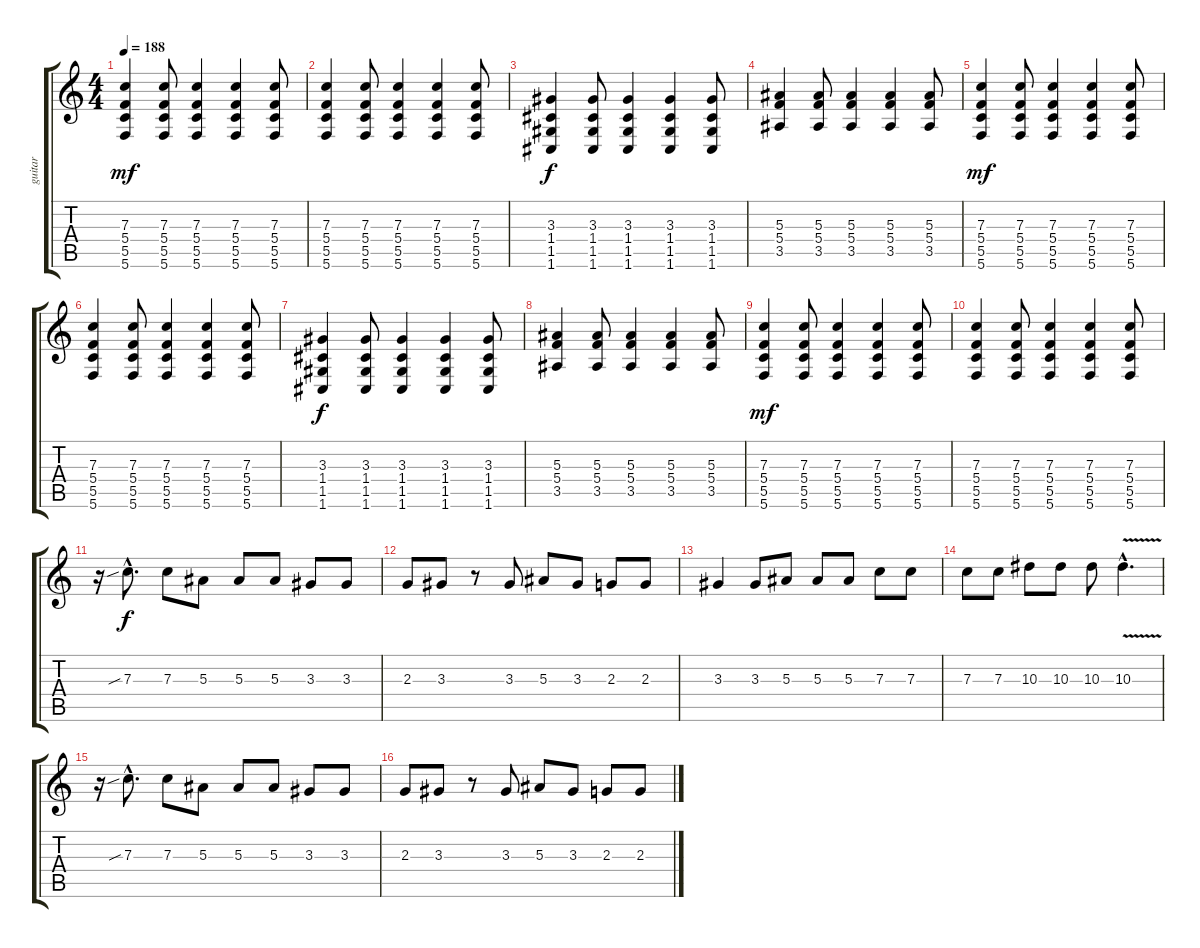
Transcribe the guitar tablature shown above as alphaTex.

\track ("guitar" "guitar") {instrument distortionguitar}
\staff {score tabs}
\tuning (D4 A3 F3 C3 G2 C2) {hide}
\ts (4 4)
\tempo 188
\clef g2
\ks c
(7.3 5.4 5.5 5.6).4{dy mf} (7.3 5.4 5.5 5.6).8 (7.3 5.4 5.5 5.6).4 (7.3 5.4 5.5 5.6).4 (7.3 5.4 5.5 5.6).8 |
(7.3 5.4 5.5 5.6).4 (7.3 5.4 5.5 5.6).8 (7.3 5.4 5.5 5.6).4 (7.3 5.4 5.5 5.6).4 (7.3 5.4 5.5 5.6).8 |
(3.3 1.4 1.5 1.6).4{dy f} (3.3 1.4 1.5 1.6).8 (3.3 1.4 1.5 1.6).4 (3.3 1.4 1.5 1.6).4 (3.3 1.4 1.5 1.6).8 |
(5.3 5.4 3.5).4 (5.3 5.4 3.5).8 (5.3 5.4 3.5).4 (5.3 5.4 3.5).4 (5.3 5.4 3.5).8 |
(7.3 5.4 5.5 5.6).4{dy mf} (7.3 5.4 5.5 5.6).8 (7.3 5.4 5.5 5.6).4 (7.3 5.4 5.5 5.6).4 (7.3 5.4 5.5 5.6).8 |
(7.3 5.4 5.5 5.6).4 (7.3 5.4 5.5 5.6).8 (7.3 5.4 5.5 5.6).4 (7.3 5.4 5.5 5.6).4 (7.3 5.4 5.5 5.6).8 |
(3.3 1.4 1.5 1.6).4{dy f} (3.3 1.4 1.5 1.6).8 (3.3 1.4 1.5 1.6).4 (3.3 1.4 1.5 1.6).4 (3.3 1.4 1.5 1.6).8 |
(5.3 5.4 3.5).4 (5.3 5.4 3.5).8 (5.3 5.4 3.5).4 (5.3 5.4 3.5).4 (5.3 5.4 3.5).8 |
(7.3 5.4 5.5 5.6).4{dy mf} (7.3 5.4 5.5 5.6).8 (7.3 5.4 5.5 5.6).4 (7.3 5.4 5.5 5.6).4 (7.3 5.4 5.5 5.6).8 |
(7.3 5.4 5.5 5.6).4 (7.3 5.4 5.5 5.6).8 (7.3 5.4 5.5 5.6).4 (7.3 5.4 5.5 5.6).4 (7.3 5.4 5.5 5.6).8 |
r.16{volume 15} 7.3{sib hac}.8{d dy f} 7.3.8 5.3.8 5.3.8 5.3.8 3.3.8 3.3.8 |
2.3.8 3.3.8 r.8 3.3.8 5.3.8 3.3.8 2.3.8 2.3.8 |
3.3.4 3.3.8 5.3.8 5.3.8 5.3.8 7.3.8 7.3.8 |
7.3.8 7.3.8 10.3.8 10.3.8 10.3.8 10.3{v hac}.4{d} |
r.16 7.3{sib hac}.8{d} 7.3.8 5.3.8 5.3.8 5.3.8 3.3.8 3.3.8 |
2.3.8 3.3.8 r.8 3.3.8 5.3.8 3.3.8 2.3.8 2.3.8
